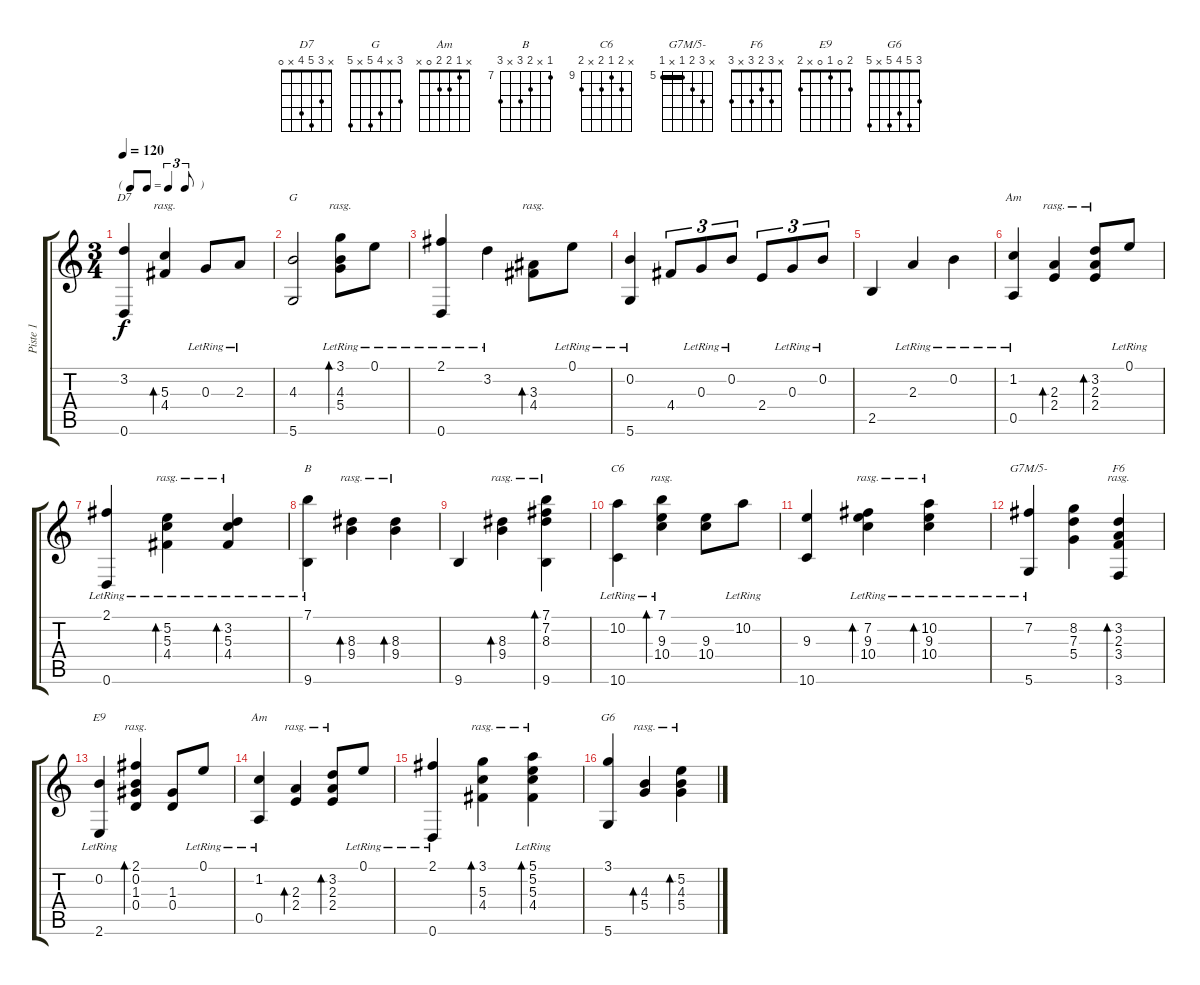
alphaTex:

\track ("Piste 1" "Piste 1") {instrument acousticguitarnylon}
\staff {score tabs}
\tuning (E4 B3 G3 D3 A2 D2) {hide}
\chord ("D7" x 3 5 4 x 0)
\chord ("G" 3 x 4 5 x 5)
\chord ("Am" 0 1 2 2 0 x)
\chord ("B" 7 x 8 9 x 9) {firstfret 7}
\chord ("C6" x 10 9 10 x 10) {firstfret 9}
\chord ("G7M/5-" x 7 6 5 x 5) {firstfret 5 barre 5}
\chord ("F6" x 3 2 3 x 3)
\chord ("E9" 2 0 1 0 x 2)
\chord ("Am" x 1 2 2 0 x)
\chord ("G6" 3 5 4 5 x 5)
\ts (3 4)
\tf triplet8th
\tempo 120
\clef g2
\ks c
(3.2 0.6).4{ch "D7" dy f} (5.3 4.4).4{bd 480 rasg ii} 0.3{lr}.8 2.3{lr}.8 |
(4.3 5.6).2{ch "G"} (3.1{lr} 4.3 5.4).8{bd 240 rasg ii} 0.1{lr}.8 |
(2.1{lr} 0.6).4 3.2{lr}.4 (3.3 4.4).8{bd 240 rasg ii} 0.1{lr}.8 |
(0.2{lr} 5.6).4 4.4.8{tu (3 2)} 0.3{lr}.8{tu (3 2)} 0.2{lr}.8{tu (3 2)} 2.4.8{tu (3 2)} 0.3{lr}.8{tu (3 2)} 0.2{lr}.8{tu (3 2)} |
2.5.4 2.3{lr}.4 0.2{lr}.4 |
(1.2{lr} 0.5).4{ch "Am"} (2.3 2.4).4{bd 480 rasg ii} (3.2 2.3 2.4).8{bd 240 rasg ii} 0.1{lr}.8 |
(2.1{lr} 0.6).4 (5.2{lr} 5.3 4.4).4{bd 480 rasg ii} (3.2{lr} 5.3 4.4).4{bd 480 rasg ii} |
(7.1{lr} 9.6).4{ch "B"} (8.3 9.4).4{bd 480 rasg ii} (8.3 9.4).4{bd 480 rasg ii} |
9.6.4 (8.3 9.4).4{bd 480 rasg ii} (7.1 7.2 8.3 9.6).4{bd 480 rasg ii} |
(10.2{lr} 10.6).4{ch "C6"} (7.1{lr} 9.3 10.4).4{bd 480 rasg ii} (9.3 10.4).8 10.2{lr}.8 |
(9.3 10.6).4 (7.2{lr} 9.3 10.4).4{bd 480 rasg ii} (10.2{lr} 9.3 10.4).4{bd 480 rasg ii} |
(7.2{lr} 5.6).4{ch "G7M/5-"} (8.2 7.3 5.4).4 (3.2 2.3 3.4 3.6).4{bd 480 ch "F6" rasg ii} |
(0.2{lr} 2.6).4{ch "E9"} (2.1 0.2 1.3 0.4).4{bd 480 rasg ii} (1.3 0.4).8 0.1{lr}.8 |
(1.2{lr} 0.5).4{ch "Am"} (2.3 2.4).4{bd 480 rasg ii} (3.2 2.3 2.4).8{bd 240 rasg ii} 0.1{lr}.8 |
(2.1{lr} 0.6).4 (3.1 5.3 4.4).4{bd 480 rasg ii} (5.1{lr} 5.2 5.3 4.4).4{bd 480 rasg ii} |
(3.1 5.6).4{ch "G6"} (4.3 5.4).4{bd 480 rasg ii} (5.2 4.3 5.4).4{bd 480 rasg ii}
